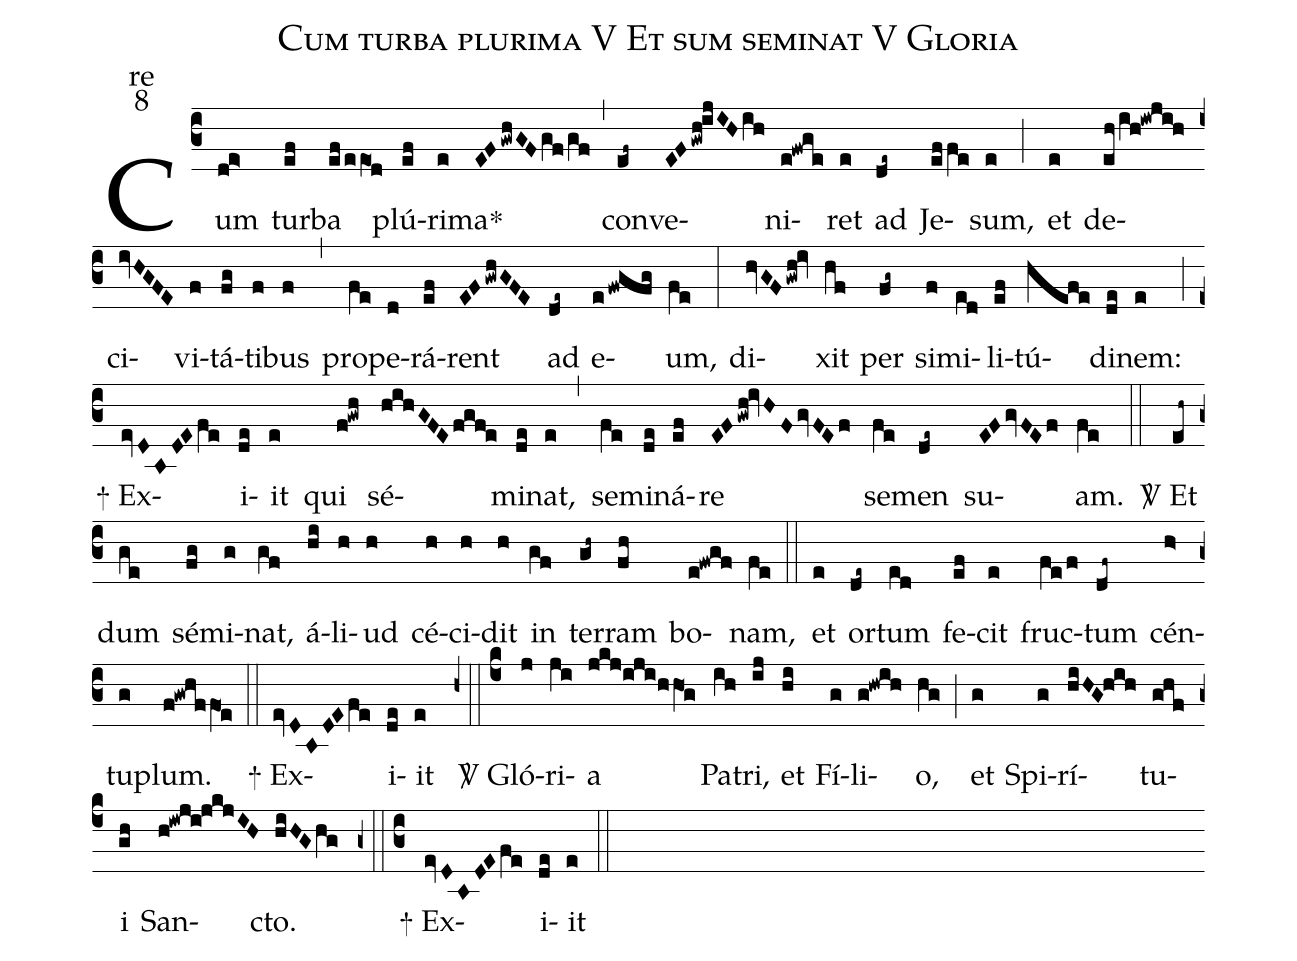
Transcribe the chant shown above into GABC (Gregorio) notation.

name:Cum turba plurima V Et sum seminat V Gloria;
office-part:re;
mode:8;
%%
(c3) Cum(de>) tur(ef)ba(ef/eeO1d) plú(ef)ri(e)ma<sp>*</sp>(EFgwhGFgf/gf) (,)
con(ef~)ve(EFgwh!ijIHih)ni(e!fwge)ret(e) ad(de~) Je(effe)sum,(e)  (;)
et(e) de(eh/ih!iwji!h)ci(ivHGFE)vi(f)tá(fg)ti(f)bus(f) (,)
pro(fe)pe(d)rá(ef)rent(EFgwhGFE) ad(de~) e(efwgfg)um,(fe) (:)
di(hvGFgwh!iv)xit(hf) per(fg~) si(f)mi(ed)li(ef)tú(hefe)di(de)nem:(e) (;)
<sp>+</sp> Ex(evD/B/DEfe)i(de)it(e) qui(f!gwh) sé(hihGFEfgf!e)mi(de)nat,(e) (,)
se(fe)mi(de)ná(ef)re(EFgwh!ivHFgvFEf) se(fe)men(de~) su(EFgvFEf)am.(fe) (::)
<sp>V/</sp> Et(eh~) dum(ge) sé(fg)mi(g)nat,(gf) á(hi)li(h)ud(h) cé(h)ci(h)dit(h) in(gf) ter(gh~)ram(fh) bo(e!fwgf)nam,(fe) (::)
et(e) or(de~)tum(ed) fe(ef)cit(e) fruc(fe/f)tum(df~) cén(h>)tu(g)plum.(f!gwhffO1e) (::)
<sp>+</sp> Ex(evD/B/DEfe)i(de)it(e) (z0::c4)
<sp>V/</sp> Gló(j)ri(ji)a(jkj/0iji/0hhO1g) Pa(ih)tri,(ij) et(hi) Fí(g)li(g@hwih)o,(hg) (;)
et(g) Spi(g)rí(hiHG@hih)tu(ghf)i(gh) San(h@iwji@jkjIH)cto.(hiHG/hg) (z0::c3)
<sp>+</sp> Ex(evD/B/DEfe)i(de)it(e) (::)
